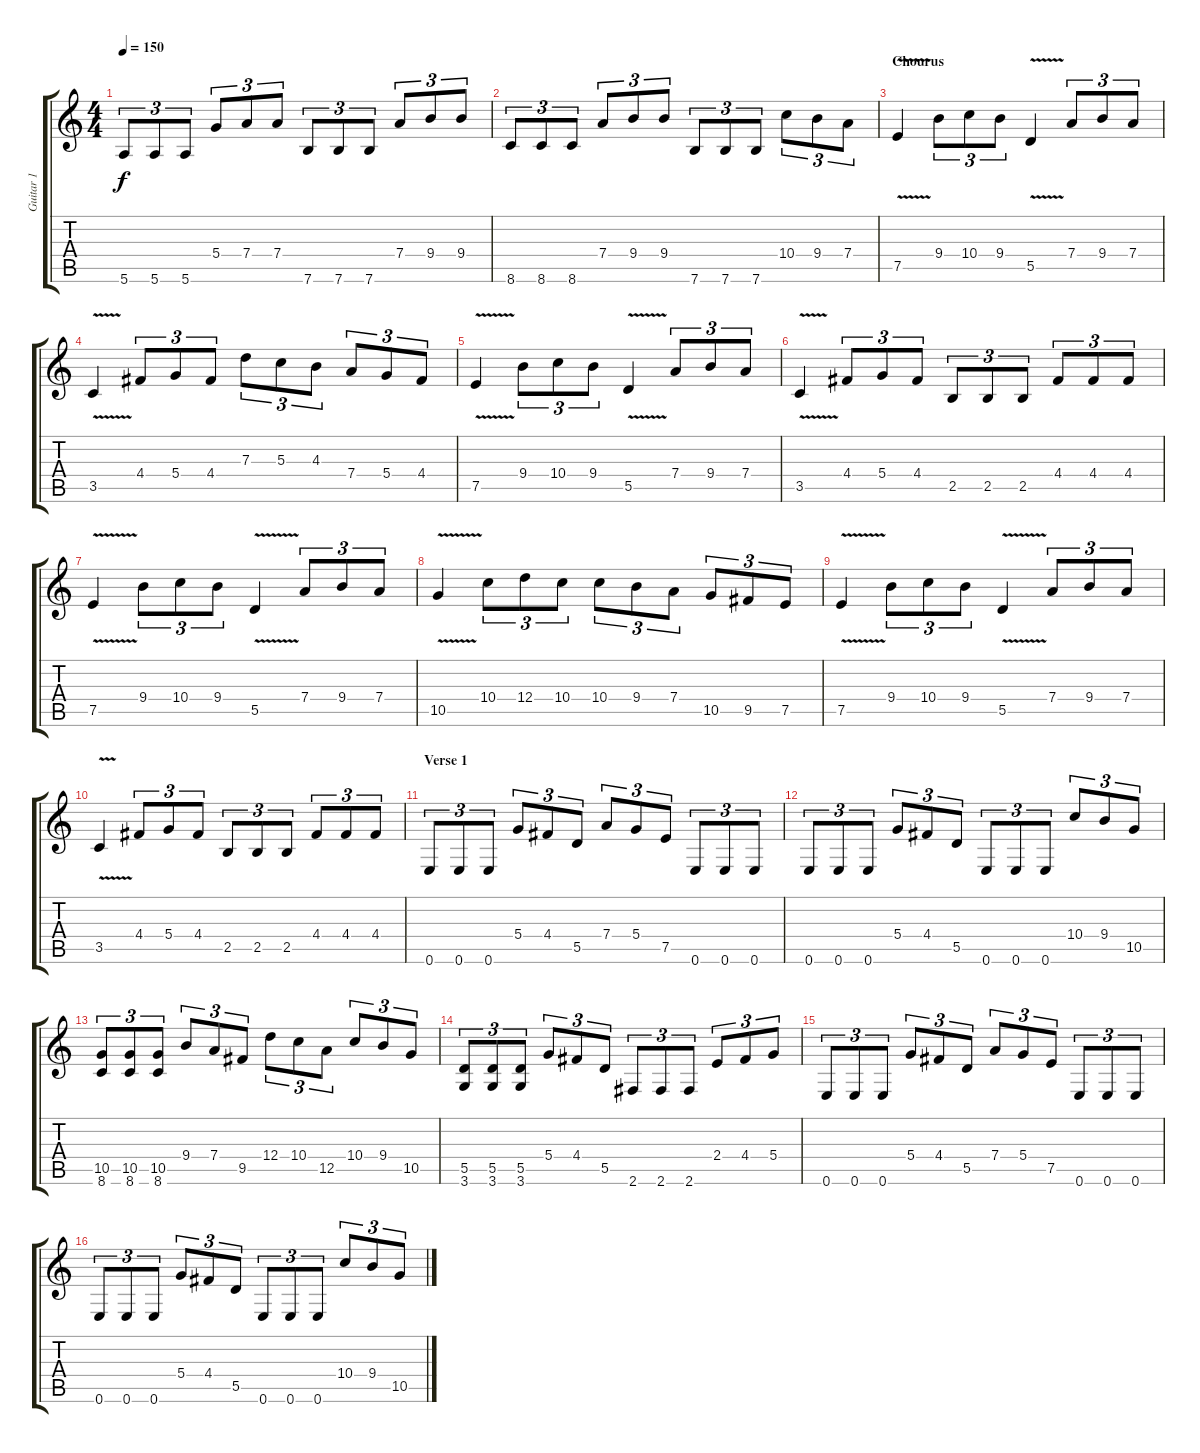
\track ("Guitar 1" "Guitar 1") {instrument distortionguitar}
\staff {score tabs}
\tuning (E4 B3 G3 D3 A2 E2) {hide}
\ts (4 4)
\tempo 150
\clef g2
\ks c
5.6.8{tu (3 2) dy f} 5.6.8{tu (3 2)} 5.6.8{tu (3 2)} 5.4.8{tu (3 2)} 7.4.8{tu (3 2)} 7.4.8{tu (3 2)} 7.6.8{tu (3 2)} 7.6.8{tu (3 2)} 7.6.8{tu (3 2)} 7.4.8{tu (3 2)} 9.4.8{tu (3 2)} 9.4.8{tu (3 2)} |
8.6.8{tu (3 2)} 8.6.8{tu (3 2)} 8.6.8{tu (3 2)} 7.4.8{tu (3 2)} 9.4.8{tu (3 2)} 9.4.8{tu (3 2)} 7.6.8{tu (3 2)} 7.6.8{tu (3 2)} 7.6.8{tu (3 2)} 10.4.8{tu (3 2)} 9.4.8{tu (3 2)} 7.4.8{tu (3 2)} |
\section ("" "Chourus")
7.5{v}.4 9.4.8{tu (3 2)} 10.4.8{tu (3 2)} 9.4.8{tu (3 2)} 5.5{v}.4 7.4.8{tu (3 2)} 9.4.8{tu (3 2)} 7.4.8{tu (3 2)} |
3.5{v}.4 4.4.8{tu (3 2)} 5.4.8{tu (3 2)} 4.4.8{tu (3 2)} 7.3.8{tu (3 2)} 5.3.8{tu (3 2)} 4.3.8{tu (3 2)} 7.4.8{tu (3 2)} 5.4.8{tu (3 2)} 4.4.8{tu (3 2)} |
7.5{v}.4 9.4.8{tu (3 2)} 10.4.8{tu (3 2)} 9.4.8{tu (3 2)} 5.5{v}.4 7.4.8{tu (3 2)} 9.4.8{tu (3 2)} 7.4.8{tu (3 2)} |
3.5{v}.4 4.4.8{tu (3 2)} 5.4.8{tu (3 2)} 4.4.8{tu (3 2)} 2.5.8{tu (3 2)} 2.5.8{tu (3 2)} 2.5.8{tu (3 2)} 4.4.8{tu (3 2)} 4.4.8{tu (3 2)} 4.4.8{tu (3 2)} |
7.5{v}.4 9.4.8{tu (3 2)} 10.4.8{tu (3 2)} 9.4.8{tu (3 2)} 5.5{v}.4 7.4.8{tu (3 2)} 9.4.8{tu (3 2)} 7.4.8{tu (3 2)} |
10.5{v}.4 10.4.8{tu (3 2)} 12.4.8{tu (3 2)} 10.4.8{tu (3 2)} 10.4.8{tu (3 2)} 9.4.8{tu (3 2)} 7.4.8{tu (3 2)} 10.5.8{tu (3 2)} 9.5.8{tu (3 2)} 7.5.8{tu (3 2)} |
7.5{v}.4 9.4.8{tu (3 2)} 10.4.8{tu (3 2)} 9.4.8{tu (3 2)} 5.5{v}.4 7.4.8{tu (3 2)} 9.4.8{tu (3 2)} 7.4.8{tu (3 2)} |
3.5{v}.4 4.4.8{tu (3 2)} 5.4.8{tu (3 2)} 4.4.8{tu (3 2)} 2.5.8{tu (3 2)} 2.5.8{tu (3 2)} 2.5.8{tu (3 2)} 4.4.8{tu (3 2)} 4.4.8{tu (3 2)} 4.4.8{tu (3 2)} |
\section ("" "Verse 1")
0.6.8{tu (3 2)} 0.6.8{tu (3 2)} 0.6.8{tu (3 2)} 5.4.8{tu (3 2)} 4.4.8{tu (3 2)} 5.5.8{tu (3 2)} 7.4.8{tu (3 2)} 5.4.8{tu (3 2)} 7.5.8{tu (3 2)} 0.6.8{tu (3 2)} 0.6.8{tu (3 2)} 0.6.8{tu (3 2)} |
0.6.8{tu (3 2)} 0.6.8{tu (3 2)} 0.6.8{tu (3 2)} 5.4.8{tu (3 2)} 4.4.8{tu (3 2)} 5.5.8{tu (3 2)} 0.6.8{tu (3 2)} 0.6.8{tu (3 2)} 0.6.8{tu (3 2)} 10.4.8{tu (3 2)} 9.4.8{tu (3 2)} 10.5.8{tu (3 2)} |
(10.5 8.6).8{tu (3 2)} (10.5 8.6).8{tu (3 2)} (10.5 8.6).8{tu (3 2)} 9.4.8{tu (3 2)} 7.4.8{tu (3 2)} 9.5.8{tu (3 2)} 12.4.8{tu (3 2)} 10.4.8{tu (3 2)} 12.5.8{tu (3 2)} 10.4.8{tu (3 2)} 9.4.8{tu (3 2)} 10.5.8{tu (3 2)} |
(5.5 3.6).8{tu (3 2)} (5.5 3.6).8{tu (3 2)} (5.5 3.6).8{tu (3 2)} 5.4.8{tu (3 2)} 4.4.8{tu (3 2)} 5.5.8{tu (3 2)} 2.6.8{tu (3 2)} 2.6.8{tu (3 2)} 2.6.8{tu (3 2)} 2.4.8{tu (3 2)} 4.4.8{tu (3 2)} 5.4.8{tu (3 2)} |
0.6.8{tu (3 2)} 0.6.8{tu (3 2)} 0.6.8{tu (3 2)} 5.4.8{tu (3 2)} 4.4.8{tu (3 2)} 5.5.8{tu (3 2)} 7.4.8{tu (3 2)} 5.4.8{tu (3 2)} 7.5.8{tu (3 2)} 0.6.8{tu (3 2)} 0.6.8{tu (3 2)} 0.6.8{tu (3 2)} |
0.6.8{tu (3 2)} 0.6.8{tu (3 2)} 0.6.8{tu (3 2)} 5.4.8{tu (3 2)} 4.4.8{tu (3 2)} 5.5.8{tu (3 2)} 0.6.8{tu (3 2)} 0.6.8{tu (3 2)} 0.6.8{tu (3 2)} 10.4.8{tu (3 2)} 9.4.8{tu (3 2)} 10.5.8{tu (3 2)}
